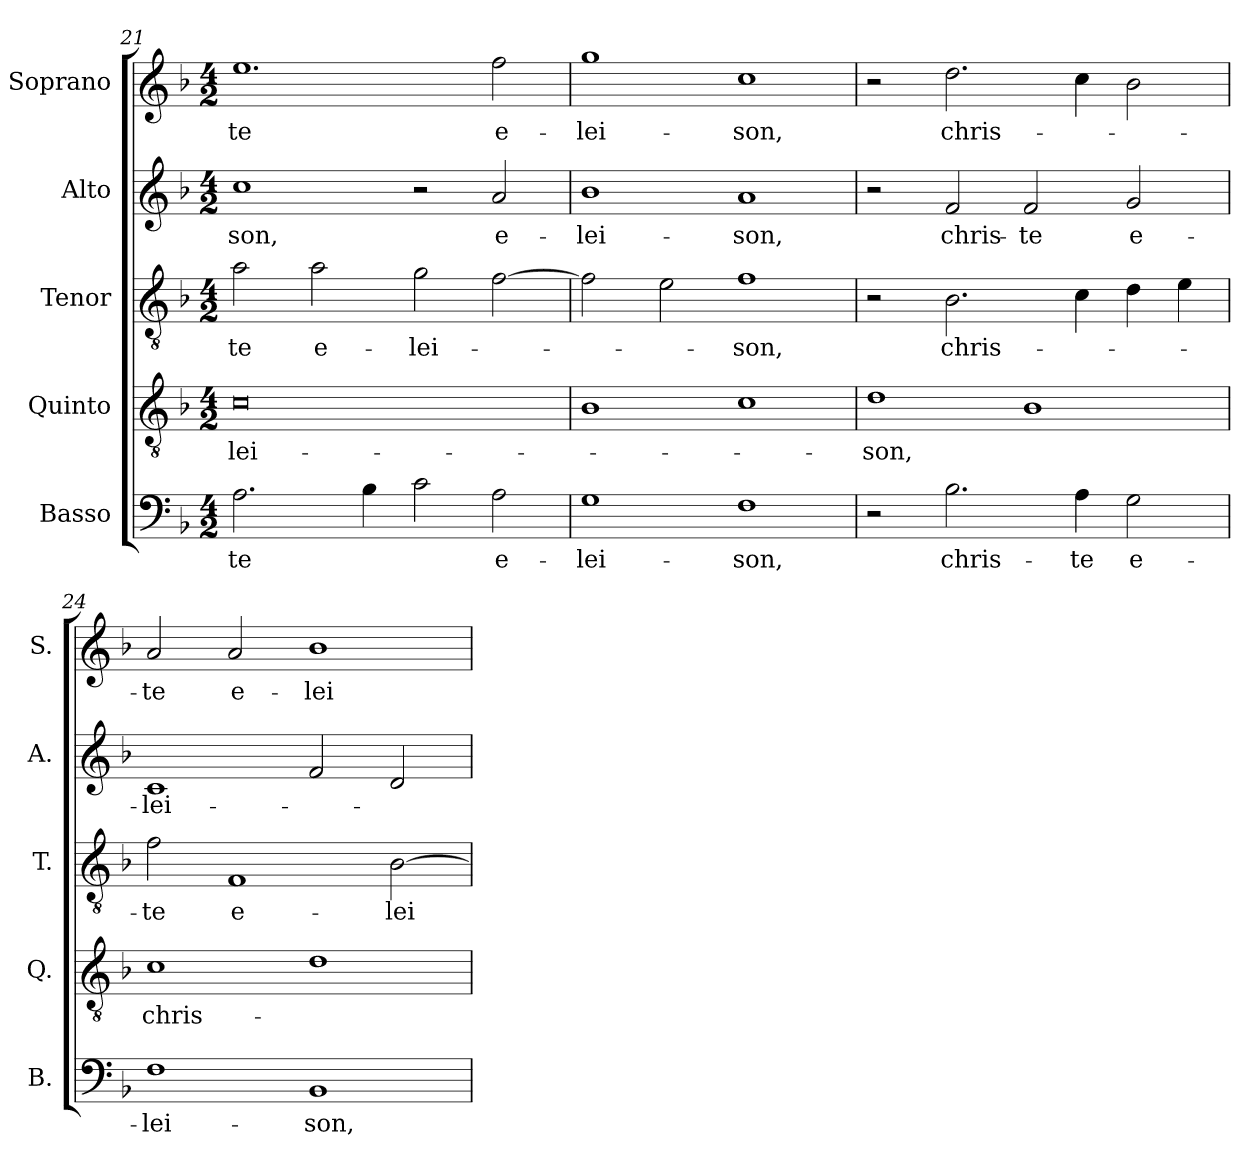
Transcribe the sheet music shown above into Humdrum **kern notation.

**kern	**text	**kern	**text	**kern	**text	**kern	**text	**kern	**text
*part5	*part5	*part4	*part4	*part3	*part3	*part2	*part2	*part1	*part1
*staff5	*staff5	*staff4	*staff4	*staff3	*staff3	*staff2	*staff2	*staff1	*staff1
*I"Basso	*	*I"Quinto	*	*I"Tenor	*	*I"Alto	*	*I"Soprano	*
*I'B.	*	*I'Q.	*	*I'T.	*	*I'A.	*	*I'S.	*
*clefF4	*	*clefGv2	*	*clefGv2	*	*clefG2	*	*clefG2	*
*	*	*ITrd7c12	*	*ITrd7c12	*	*	*	*	*
*k[b-]	*	*k[b-]	*	*k[b-]	*	*k[b-]	*	*k[b-]	*
*F:	*	*F:	*	*F:	*	*F:	*	*F:	*
*M4/2	*	*M4/2	*	*M4/2	*	*M4/2	*	*M4/2	*
=21	=21	=21	=21	=21	=21	=21	=21	=21	=21
!	!LO:LY:b:color=#000000	!	!	!	!	!	!	!	!
!	!	!	!LO:LY:b:color=#000000	!	!	!	!	!	!
!	!	!	!	!	!LO:LY:b:color=#000000	!	!	!	!
!	!	!	!	!	!	!	!LO:LY:b:color=#000000	!	!
!	!	!	!	!	!	!	!	!	!LO:LY:b:color=#000000
2.Ai\	-te	0Ci	-lei-	2Ai\	-te	1cci	-son,	1.eei	-te
!	!	!	!	!	!LO:LY:b:color=#000000	!	!	!	!
.	.	.	.	2Ai\	e-	.	.	.	.
4B-i\	.	.	.	.	.	.	.	.	.
!	!	!	!	!	!LO:LY:b:color=#000000	!	!	!	!
2ci\	.	.	.	2Gi\	-lei-	2r	.	.	.
!	!LO:LY:b:color=#000000	!	!	!	!	!	!	!	!
!	!	!	!	!	!	!	!LO:LY:b:color=#000000	!	!
!	!	!	!	!	!	!	!	!	!LO:LY:b:color=#000000
2Ai\	e-	.	.	[2Fi\	.	2ai/	e-	2ffi\	e-
=22	=22	=22	=22	=22	=22	=22	=22	=22	=22
!	!LO:LY:b:color=#000000	!	!	!	!	!	!	!	!
!	!	!	!	!	!	!	!LO:LY:b:color=#000000	!	!
!	!	!	!	!	!	!	!	!	!LO:LY:b:color=#000000
1Gi	-lei-	1BB-i	.	2Fi\]	.	1b-i	-lei-	1ggi	-lei-
.	.	.	.	2Ei\	.	.	.	.	.
!	!LO:LY:b:color=#000000	!	!	!	!	!	!	!	!
!	!	!	!	!	!LO:LY:b:color=#000000	!	!	!	!
!	!	!	!	!	!	!	!LO:LY:b:color=#000000	!	!
!	!	!	!	!	!	!	!	!	!LO:LY:b:color=#000000
1Fi	-son,	1Ci	.	1Fi	-son,	1ai	-son,	1cci	-son,
=23	=23	=23	=23	=23	=23	=23	=23	=23	=23
!	!	!	!LO:LY:b:color=#000000	!	!	!	!	!	!
2r	.	1Di	-son,	2r	.	2r	.	2r	.
!	!LO:LY:b:color=#000000	!	!	!	!	!	!	!	!
!	!	!	!	!	!LO:LY:b:color=#000000	!	!	!	!
!	!	!	!	!	!	!	!LO:LY:b:color=#000000	!	!
!	!	!	!	!	!	!	!	!	!LO:LY:b:color=#000000
2.B-i\	chris-	.	.	2.BB-i\	chris-	2fi/	chris-	2.ddi\	chris-
!	!	!	!	!	!	!	!LO:LY:b:color=#000000	!	!
.	.	1BB-i	.	.	.	2fi/	-te	.	.
!	!LO:LY:b:color=#000000	!	!	!	!	!	!	!	!
4Ai\	-te	.	.	4Ci\	.	.	.	4cci\	.
!	!LO:LY:b:color=#000000	!	!	!	!	!	!	!	!
!	!	!	!	!	!	!	!LO:LY:b:color=#000000	!	!
2Gi\	e-	.	.	4Di\	.	2gi/	e-	2b-i\	.
.	.	.	.	4Ei\	.	.	.	.	.
!!LO:LB:g=z
=24	=24	=24	=24	=24	=24	=24	=24	=24	=24
!	!LO:LY:b:color=#000000	!	!	!	!	!	!	!	!
!	!	!	!LO:LY:b:color=#000000	!	!	!	!	!	!
!	!	!	!	!	!LO:LY:b:color=#000000	!	!	!	!
!	!	!	!	!	!	!	!LO:LY:b:color=#000000	!	!
!	!	!	!	!	!	!	!	!	!LO:LY:b:color=#000000
1Fi	-lei-	1Ci	chris-	2Fi\	-te	1ci	-lei-	2ai/	-te
!	!	!	!	!	!LO:LY:b:color=#000000	!	!	!	!
!	!	!	!	!	!	!	!	!	!LO:LY:b:color=#000000
.	.	.	.	1FFi	e-	.	.	2ai/	e-
!	!LO:LY:b:color=#000000	!	!	!	!	!	!	!	!
!	!	!	!	!	!	!	!	!	!LO:LY:b:color=#000000
1BB-i	-son,	1Di	.	.	.	2fi/	.	1b-i	-lei-
!	!	!	!	!	!LO:LY:b:color=#000000	!	!	!	!
.	.	.	.	[2BB-i\	-lei-	2di/	.	.	.
=	=	=	=	=	=	=	=	=	=
*-	*-	*-	*-	*-	*-	*-	*-	*-	*-
